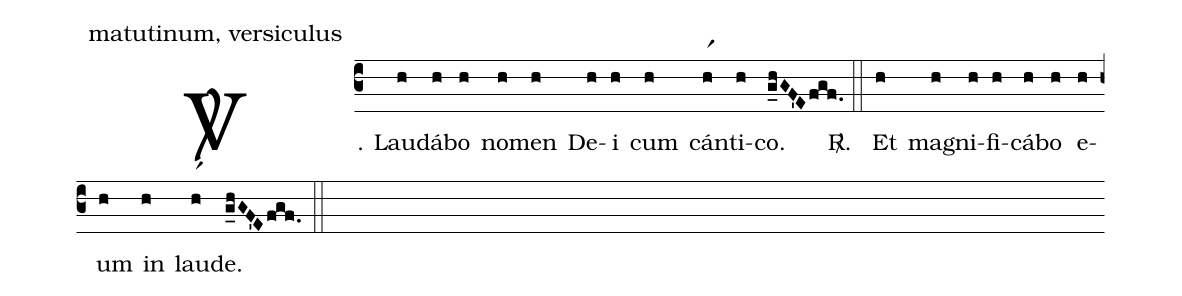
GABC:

office-part: matutinum, versiculus;
%%
(c3)
<sp>V/</sp>. L{au}(h)dá(h)bo(h) no(h)men(h) De(h)i(h) cum(h) cán(hr1)ti(h)co.(g_hGF'Efgf.) <sp>R/</sp>.(::)
Et(h) ma(h)gni(h)fi(h)cá(h)bo(h) e(h)um(h) in(h) lau(hr1)de.(g_hGF'Efgf.) (::)
